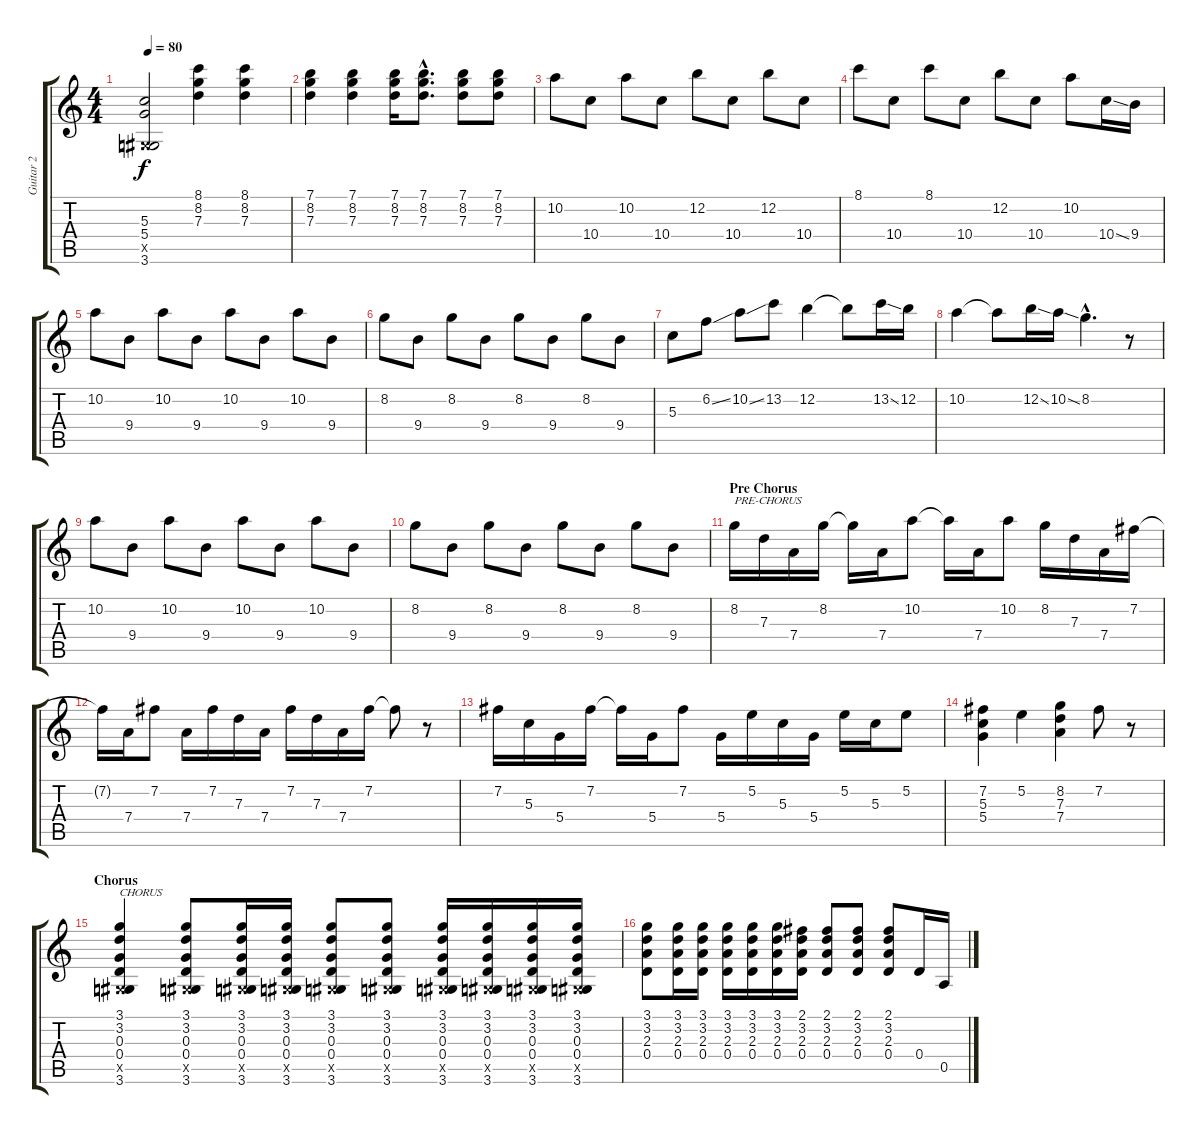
\track ("Guitar 2" "Guitar 2") {instrument distortionguitar}
\staff {score tabs}
\tuning (E4 B3 G3 D3 A2 E2) {hide}
\ts (4 4)
\tempo 80
\clef g2
\ks c
(5.3 5.4 -1.5{x} 3.6).2{dy f} (8.1 8.2 7.3).4 (8.1 8.2 7.3).4 |
(7.1 8.2 7.3).4 (7.1 8.2 7.3).4 (7.1 8.2 7.3).16 (7.1{hac} 8.2{hac} 7.3{hac}).8{d} (7.1 8.2 7.3).8 (7.1 8.2 7.3).8 |
10.2.8 10.4.8 10.2.8 10.4.8 12.2.8 10.4.8 12.2.8 10.4.8 |
8.1.8 10.4.8 8.1.8 10.4.8 12.2.8 10.4.8 10.2.8 10.4{ss}.16 9.4.16 |
10.2.8 9.4.8 10.2.8 9.4.8 10.2.8 9.4.8 10.2.8 9.4.8 |
8.2.8 9.4.8 8.2.8 9.4.8 8.2.8 9.4.8 8.2.8 9.4.8 |
5.3.8 6.2{ss}.8 10.2{ss}.8 13.2.8 12.2.4 12.2{t}.8 13.2{ss}.16 12.2.16 |
10.2.4 10.2{t}.8 12.2{ss}.16 10.2{ss}.16 8.2{hac}.4{d} r.8 |
10.2.8 9.4.8 10.2.8 9.4.8 10.2.8 9.4.8 10.2.8 9.4.8 |
8.2.8 9.4.8 8.2.8 9.4.8 8.2.8 9.4.8 8.2.8 9.4.8 |
\section ("" "Pre Chorus")
8.2.16{txt "PRE-CHORUS"} 7.3.16 7.4.16 8.2.16 8.2{t}.16 7.4.16 10.2.8 10.2{t}.16 7.4.16 10.2.8 8.2.16 7.3.16 7.4.16 7.2.16 |
7.2{t}.16 7.4.16 7.2.8 7.4.16 7.2.16 7.3.16 7.4.16 7.2.16 7.3.16 7.4.16 7.2.16 7.2{t}.8 r.8 |
7.2.16 5.3.16 5.4.16 7.2.16 7.2{t}.16 5.4.16 7.2.8 5.4.16 5.2.16 5.3.16 5.4.16 5.2.16 5.3.16 5.2.8 |
(7.2 5.3 5.4).4 5.2.4 (8.2 7.3 7.4).4 7.2.8 r.8 |
\section ("" "Chorus")
(3.1 3.2 0.3 0.4 -1.5{x} 3.6).4{txt "CHORUS"} (3.1 3.2 0.3 0.4 -1.5{x} 3.6).8 (3.1 3.2 0.3 0.4 -1.5{x} 3.6).16 (3.1 3.2 0.3 0.4 -1.5{x} 3.6).16 (3.1 3.2 0.3 0.4 -1.5{x} 3.6).8 (3.1 3.2 0.3 0.4 -1.5{x} 3.6).8 (3.1 3.2 0.3 0.4 -1.5{x} 3.6).16 (3.1 3.2 0.3 0.4 -1.5{x} 3.6).16 (3.1 3.2 0.3 0.4 -1.5{x} 3.6).16 (3.1 3.2 0.3 0.4 -1.5{x} 3.6).16 |
(3.1 3.2 2.3 0.4).8 (3.1 3.2 2.3 0.4).16 (3.1 3.2 2.3 0.4).16 (3.1 3.2 2.3 0.4).16 (3.1 3.2 2.3 0.4).16 (3.1 3.2 2.3 0.4).16 (2.1 3.2 2.3 0.4).16 (2.1 3.2 2.3 0.4).8 (2.1 3.2 2.3 0.4).8 (2.1 3.2 2.3 0.4).8 0.4.16 0.5.16
